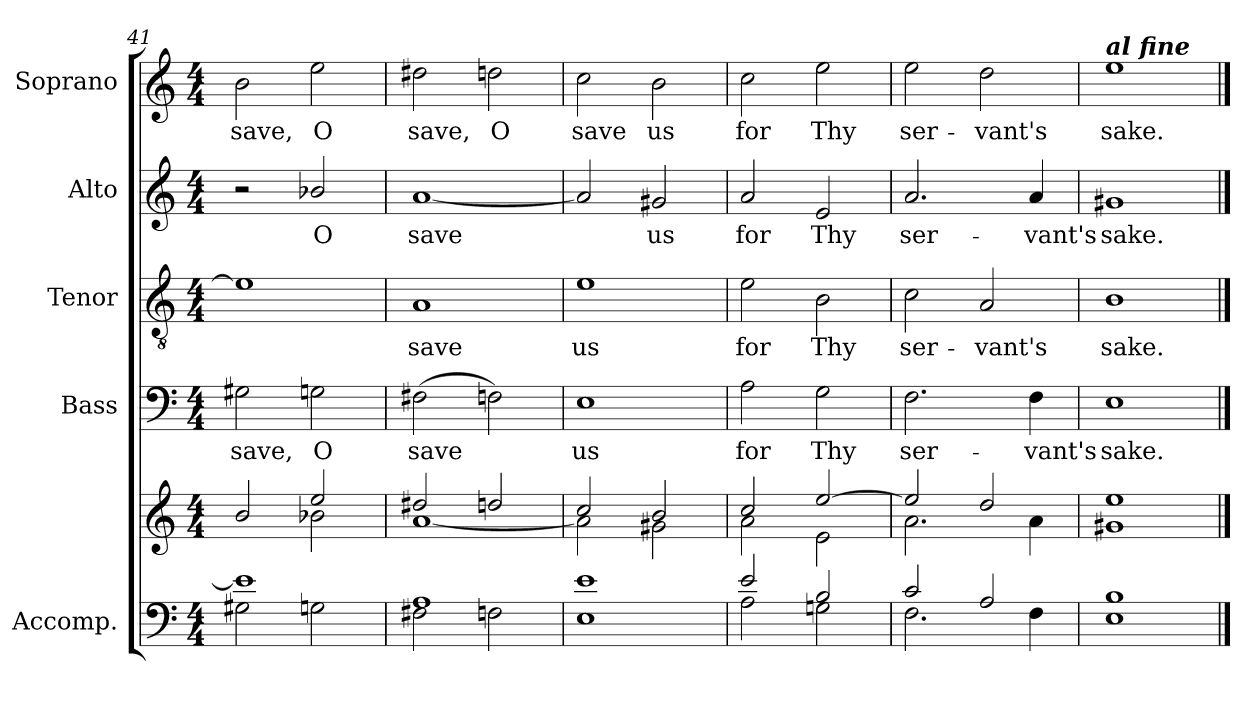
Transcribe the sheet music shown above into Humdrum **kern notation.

**kern	**kern	**kern	**text	**kern	**text	**kern	**text	**kern	**text
*part5	*part5	*part4	*part4	*part3	*part3	*part2	*part2	*part1	*part1
*staff6	*staff5	*staff4	*staff4	*staff3	*staff3	*staff2	*staff2	*staff1	*staff1
*I"Accomp.	*	*I"Bass	*	*I"Tenor	*	*I"Alto	*	*I"Soprano	*
*	*	*I'B	*	*I'T	*	*I'A	*	*I'S	*
*clefF4	*clefG2	*clefF4	*	*clefGv2	*	*clefG2	*	*clefG2	*
*k[]	*k[]	*k[]	*	*k[]	*	*k[]	*	*k[]	*
*C:	*C:	*C:	*	*C:	*	*C:	*	*C:	*
*M4/4	*M4/4	*M4/4	*	*M4/4	*	*M4/4	*	*M4/4	*
=41	=41	=41	=41	=41	=41	=41	=41	=41	=41
*^	*^	*	*	*	*	*	*	*	*
!	!	!	!	!	!LO:LY:b	!	!	!	!	!	!LO:LY:b
1e]	2G#X\	2b/	2ryy	2G#X\	save,	1e]	.	2r	.	2b\	save,
!	!	!	!	!	!LO:LY:b	!	!	!	!LO:LY:b	!	!LO:LY:b
.	2Gn\	2ee/	2b-X\	2Gn\	O	.	.	2b-X/	O	2ee\	O
=42	=42	=42	=42	=42	=42	=42	=42	=42	=42	=42	=42
!	!	!	!	!	!LO:LY:b	!	!LO:LY:b	!	!LO:LY:b	!	!LO:LY:b
1A	2F#X\	2dd#X/	[<1a	(>2F#X\	save	1A	save	[1a	save	2dd#X\	save,
!	!	!	!	!	!	!	!	!	!	!	!LO:LY:b
.	2Fn\	2ddn/	.	2Fn\)	.	.	.	.	.	2ddn\	O
=43	=43	=43	=43	=43	=43	=43	=43	=43	=43	=43	=43
!	!	!	!	!	!LO:LY:b	!	!LO:LY:b	!	!	!	!LO:LY:b
1e	1E	2cc/	2a\]	1E	us	1e	us	2a/]	.	2cc\	save
!	!	!	!	!	!	!	!	!	!LO:LY:b	!	!LO:LY:b
.	.	2b/	2g#X\	.	.	.	.	2g#X/	us	2b\	us
=44	=44	=44	=44	=44	=44	=44	=44	=44	=44	=44	=44
!	!	!	!	!	!LO:LY:b	!	!LO:LY:b	!	!LO:LY:b	!	!LO:LY:b
2e/	2A\	2cc/	2a\	2A\	for	2e\	for	2a/	for	2cc\	for
!	!	!	!	!	!LO:LY:b	!	!LO:LY:b	!	!LO:LY:b	!	!LO:LY:b
2B/	2Gni\	[>2ee/	2e\	2G\	Thy	2B\	Thy	2e/	Thy	2ee\	Thy
=45	=45	=45	=45	=45	=45	=45	=45	=45	=45	=45	=45
!	!	!	!	!	!LO:LY:b	!	!LO:LY:b	!	!LO:LY:b	!	!LO:LY:b
2c/	2.F\	2ee/]	2.a\	2.F\	ser-	2c\	ser-	2.a/	ser-	2ee\	ser-
!	!	!	!	!	!	!	!LO:LY:b	!	!	!	!LO:LY:b
2A/	.	2dd/	.	.	.	2A/	-vant's	.	.	2dd\	-vant's
!	!	!	!	!	!LO:LY:b	!	!	!	!LO:LY:b	!	!
.	4F\	.	4a\	4F\	-vant's	.	.	4a/	-vant's	.	.
=46	=46	=46	=46	=46	=46	=46	=46	=46	=46	=46	=46
!	!	!	!	!	!	!	!	!	!	!LO:TX:a:Bi:t=al fine	!
!	!	!	!	!	!LO:LY:b	!	!LO:LY:b	!	!LO:LY:b	!	!LO:LY:b
1B	1E	1ee	1g#X	1E	sake.	1B	sake.	1g#X	sake.	1ee	sake.
*v	*v	*	*	*	*	*	*	*	*	*	*
*	*v	*v	*	*	*	*	*	*	*	*
==	==	==	==	==	==	==	==	==	==
*-	*-	*-	*-	*-	*-	*-	*-	*-	*-
